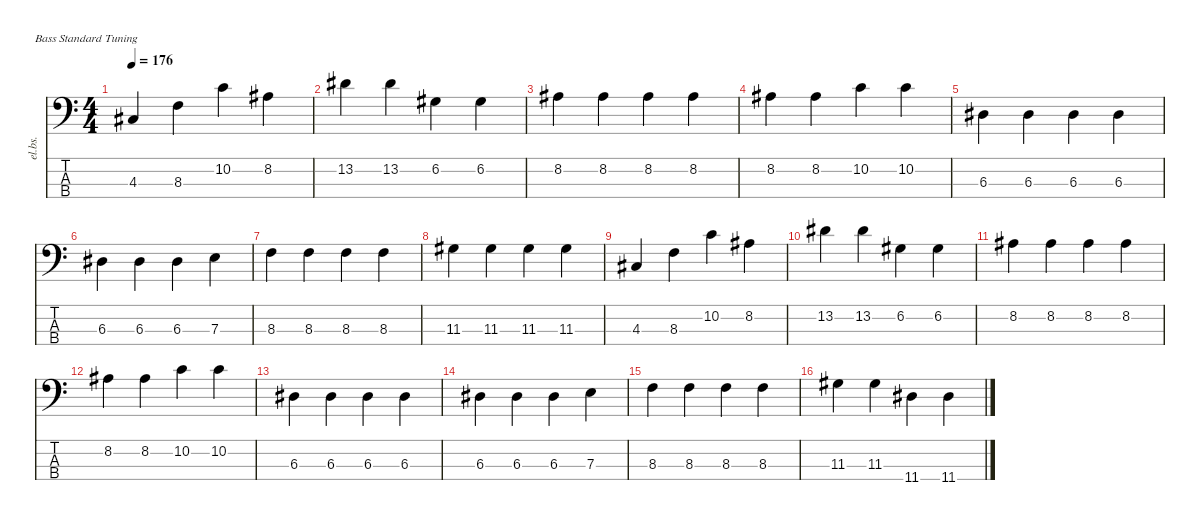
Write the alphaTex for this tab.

\defaultSystemsLayout 4
\hideDynamics
\bracketExtendMode nobrackets
\otherSystemsTrackNameOrientation horizontal
\track ("Bass" "el.bs.") {instrument electricbassfinger}
\staff {score tabs}
\tuning (G2 D2 A1 E1)
\ts (4 4)
\tempo 176
\clef f4
\ks c
4.3{acc #}.4{dy mf beam Up} 8.3.4{beam Down} 10.2.4{beam Down} 8.2{acc #}.4{beam Down} |
13.2{acc #}.4{beam Down} 13.2{acc #}.4{beam Down} 6.2{acc #}.4{beam Down} 6.2{acc #}.4{beam Down} |
8.2{acc #}.4{beam Down} 8.2{acc #}.4{beam Down} 8.2{acc #}.4{beam Down} 8.2{acc #}.4{beam Down} |
8.2{acc #}.4{beam Down} 8.2{acc #}.4{beam Down} 10.2.4{beam Down} 10.2.4{beam Down} |
6.3{acc #}.4{beam Down} 6.3{acc #}.4{beam Down} 6.3{acc #}.4{beam Down} 6.3{acc #}.4{beam Down} |
6.3{acc #}.4{beam Down} 6.3{acc #}.4{beam Down} 6.3{acc #}.4{beam Down} 7.3.4{beam Down} |
8.3.4{beam Down} 8.3.4{beam Down} 8.3.4{beam Down} 8.3.4{beam Down} |
11.3{acc #}.4{beam Down} 11.3{acc #}.4{beam Down} 11.3{acc #}.4{beam Down} 11.3{acc #}.4{beam Down} |
4.3{acc #}.4{beam Up} 8.3.4{beam Down} 10.2.4{beam Down} 8.2{acc #}.4{beam Down} |
13.2{acc #}.4{beam Down} 13.2{acc #}.4{beam Down} 6.2{acc #}.4{beam Down} 6.2{acc #}.4{beam Down} |
8.2{acc #}.4{beam Down} 8.2{acc #}.4{beam Down} 8.2{acc #}.4{beam Down} 8.2{acc #}.4{beam Down} |
8.2{acc #}.4{beam Down} 8.2{acc #}.4{beam Down} 10.2.4{beam Down} 10.2.4{beam Down} |
6.3{acc #}.4{beam Down} 6.3{acc #}.4{beam Down} 6.3{acc #}.4{beam Down} 6.3{acc #}.4{beam Down} |
6.3{acc #}.4{beam Down} 6.3{acc #}.4{beam Down} 6.3{acc #}.4{beam Down} 7.3.4{beam Down} |
8.3.4{beam Down} 8.3.4{beam Down} 8.3.4{beam Down} 8.3.4{beam Down} |
11.3{acc #}.4{beam Down} 11.3{acc #}.4{beam Down} 11.4{acc #}.4{beam Down} 11.4{acc #}.4{beam Down}
